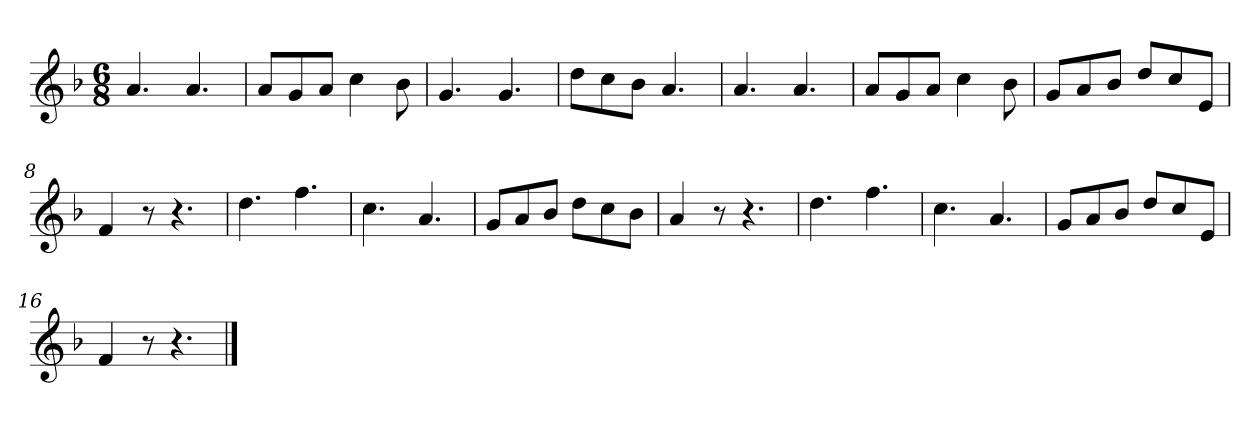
**kern
*part1
*staff1
*k[b-]
*M6/8
*MM120
=1
4.a
4.a
=2
8aL
8g
8aJ
4cc
8b-
=3
4.g
4.g
=4
8ddL
8cc
8b-J
4.a
=5
4.a
4.a
=6
8aL
8g
8aJ
4cc
8b-
=7
8gL
8a
8b-J
8ddL
8cc
8eJ
=8
4f
8r
4.r
=9
4.dd
4.ff
=10
4.cc
4.a
=11
8gL
8a
8b-J
8ddL
8cc
8b-J
=12
4a
8r
4.r
=13
4.dd
4.ff
=14
4.cc
4.a
=15
8gL
8a
8b-J
8ddL
8cc
8eJ
=16
4f
8r
4.r
==
*-
